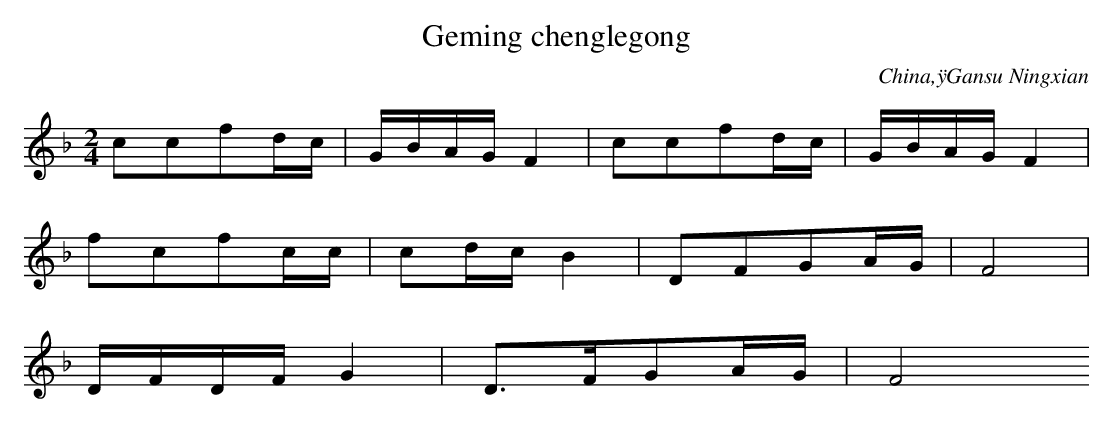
X:1
T: Geming chenglegong
O: China,ÿGansu Ningxian
M: 2/4
L: 1/16
K: F
c2c2f2dc | GBAGF4 | c2c2f2dc | GBAGF4 |
f2c2f2cc | c2dcB4 | D2F2G2AG | F8 |
DFDFG4 | D3FG2AG | F8
